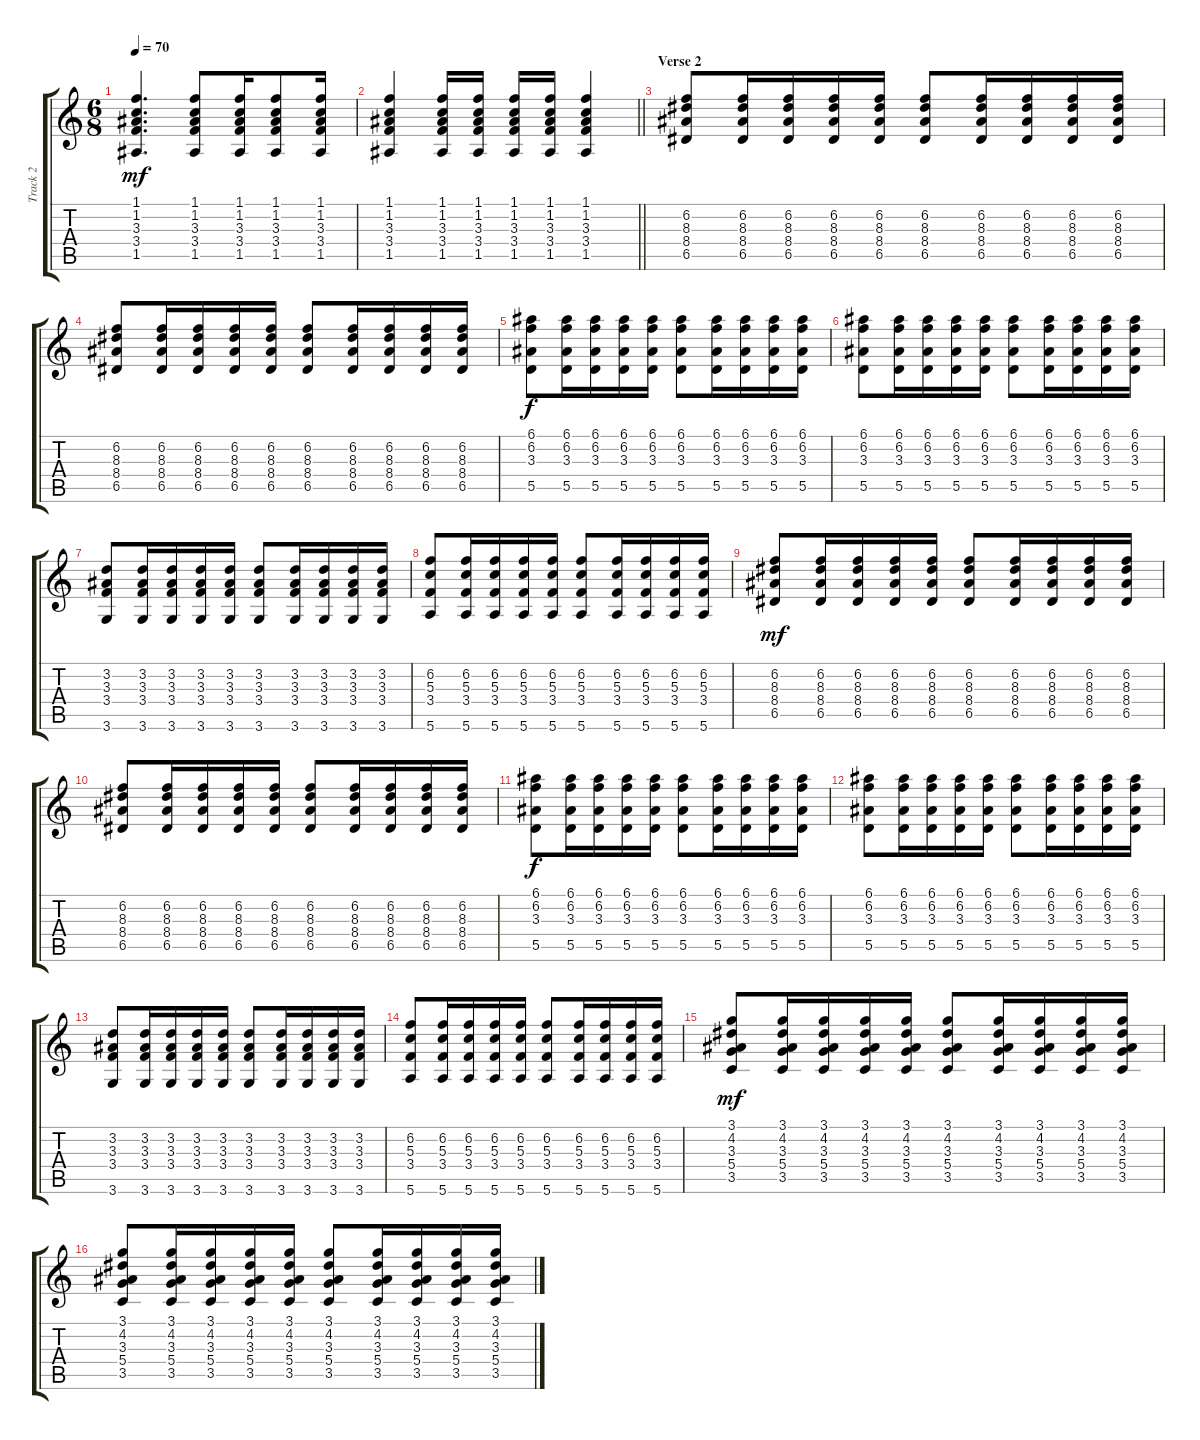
\track ("Track 2" "Track 2") {instrument acousticguitarsteel}
\staff {score tabs}
\tuning (E4 B3 G3 D3 A2 E2) {hide}
\ts (6 8)
\tempo 70
\clef g2
\ks c
(1.1 1.2 3.3 3.4 1.5).4{d dy mf} (1.1 1.2 3.3 3.4 1.5).8 (1.1 1.2 3.3 3.4 1.5).16 (1.1 1.2 3.3 3.4 1.5).8 (1.1 1.2 3.3 3.4 1.5).16 |
\barLineRight lightlight
(1.1 1.2 3.3 3.4 1.5).4 (1.1 1.2 3.3 3.4 1.5).16 (1.1 1.2 3.3 3.4 1.5).16 (1.1 1.2 3.3 3.4 1.5).16 (1.1 1.2 3.3 3.4 1.5).16 (1.1 1.2 3.3 3.4 1.5).4 |
\section ("" "Verse 2")
(6.2 8.3 8.4 6.5).8 (6.2 8.3 8.4 6.5).16 (6.2 8.3 8.4 6.5).16 (6.2 8.3 8.4 6.5).16 (6.2 8.3 8.4 6.5).16 (6.2 8.3 8.4 6.5).8 (6.2 8.3 8.4 6.5).16 (6.2 8.3 8.4 6.5).16 (6.2 8.3 8.4 6.5).16 (6.2 8.3 8.4 6.5).16 |
(6.2 8.3 8.4 6.5).8 (6.2 8.3 8.4 6.5).16 (6.2 8.3 8.4 6.5).16 (6.2 8.3 8.4 6.5).16 (6.2 8.3 8.4 6.5).16 (6.2 8.3 8.4 6.5).8 (6.2 8.3 8.4 6.5).16 (6.2 8.3 8.4 6.5).16 (6.2 8.3 8.4 6.5).16 (6.2 8.3 8.4 6.5).16 |
(6.1 6.2 3.3 5.5).8{dy f} (6.1 6.2 3.3 5.5).16 (6.1 6.2 3.3 5.5).16 (6.1 6.2 3.3 5.5).16 (6.1 6.2 3.3 5.5).16 (6.1 6.2 3.3 5.5).8 (6.1 6.2 3.3 5.5).16 (6.1 6.2 3.3 5.5).16 (6.1 6.2 3.3 5.5).16 (6.1 6.2 3.3 5.5).16 |
(6.1 6.2 3.3 5.5).8 (6.1 6.2 3.3 5.5).16 (6.1 6.2 3.3 5.5).16 (6.1 6.2 3.3 5.5).16 (6.1 6.2 3.3 5.5).16 (6.1 6.2 3.3 5.5).8 (6.1 6.2 3.3 5.5).16 (6.1 6.2 3.3 5.5).16 (6.1 6.2 3.3 5.5).16 (6.1 6.2 3.3 5.5).16 |
(3.2 3.3 3.4 3.6).8 (3.2 3.3 3.4 3.6).16 (3.2 3.3 3.4 3.6).16 (3.2 3.3 3.4 3.6).16 (3.2 3.3 3.4 3.6).16 (3.2 3.3 3.4 3.6).8 (3.2 3.3 3.4 3.6).16 (3.2 3.3 3.4 3.6).16 (3.2 3.3 3.4 3.6).16 (3.2 3.3 3.4 3.6).16 |
(6.2 5.3 3.4 5.6).8 (6.2 5.3 3.4 5.6).16 (6.2 5.3 3.4 5.6).16 (6.2 5.3 3.4 5.6).16 (6.2 5.3 3.4 5.6).16 (6.2 5.3 3.4 5.6).8 (6.2 5.3 3.4 5.6).16 (6.2 5.3 3.4 5.6).16 (6.2 5.3 3.4 5.6).16 (6.2 5.3 3.4 5.6).16 |
(6.2 8.3 8.4 6.5).8{dy mf} (6.2 8.3 8.4 6.5).16 (6.2 8.3 8.4 6.5).16 (6.2 8.3 8.4 6.5).16 (6.2 8.3 8.4 6.5).16 (6.2 8.3 8.4 6.5).8 (6.2 8.3 8.4 6.5).16 (6.2 8.3 8.4 6.5).16 (6.2 8.3 8.4 6.5).16 (6.2 8.3 8.4 6.5).16 |
(6.2 8.3 8.4 6.5).8 (6.2 8.3 8.4 6.5).16 (6.2 8.3 8.4 6.5).16 (6.2 8.3 8.4 6.5).16 (6.2 8.3 8.4 6.5).16 (6.2 8.3 8.4 6.5).8 (6.2 8.3 8.4 6.5).16 (6.2 8.3 8.4 6.5).16 (6.2 8.3 8.4 6.5).16 (6.2 8.3 8.4 6.5).16 |
(6.1 6.2 3.3 5.5).8{dy f} (6.1 6.2 3.3 5.5).16 (6.1 6.2 3.3 5.5).16 (6.1 6.2 3.3 5.5).16 (6.1 6.2 3.3 5.5).16 (6.1 6.2 3.3 5.5).8 (6.1 6.2 3.3 5.5).16 (6.1 6.2 3.3 5.5).16 (6.1 6.2 3.3 5.5).16 (6.1 6.2 3.3 5.5).16 |
(6.1 6.2 3.3 5.5).8 (6.1 6.2 3.3 5.5).16 (6.1 6.2 3.3 5.5).16 (6.1 6.2 3.3 5.5).16 (6.1 6.2 3.3 5.5).16 (6.1 6.2 3.3 5.5).8 (6.1 6.2 3.3 5.5).16 (6.1 6.2 3.3 5.5).16 (6.1 6.2 3.3 5.5).16 (6.1 6.2 3.3 5.5).16 |
(3.2 3.3 3.4 3.6).8 (3.2 3.3 3.4 3.6).16 (3.2 3.3 3.4 3.6).16 (3.2 3.3 3.4 3.6).16 (3.2 3.3 3.4 3.6).16 (3.2 3.3 3.4 3.6).8 (3.2 3.3 3.4 3.6).16 (3.2 3.3 3.4 3.6).16 (3.2 3.3 3.4 3.6).16 (3.2 3.3 3.4 3.6).16 |
(6.2 5.3 3.4 5.6).8 (6.2 5.3 3.4 5.6).16 (6.2 5.3 3.4 5.6).16 (6.2 5.3 3.4 5.6).16 (6.2 5.3 3.4 5.6).16 (6.2 5.3 3.4 5.6).8 (6.2 5.3 3.4 5.6).16 (6.2 5.3 3.4 5.6).16 (6.2 5.3 3.4 5.6).16 (6.2 5.3 3.4 5.6).16 |
(3.1 4.2 3.3 5.4 3.5).8{dy mf} (3.1 4.2 3.3 5.4 3.5).16 (3.1 4.2 3.3 5.4 3.5).16 (3.1 4.2 3.3 5.4 3.5).16 (3.1 4.2 3.3 5.4 3.5).16 (3.1 4.2 3.3 5.4 3.5).8 (3.1 4.2 3.3 5.4 3.5).16 (3.1 4.2 3.3 5.4 3.5).16 (3.1 4.2 3.3 5.4 3.5).16 (3.1 4.2 3.3 5.4 3.5).16 |
(3.1 4.2 3.3 5.4 3.5).8 (3.1 4.2 3.3 5.4 3.5).16 (3.1 4.2 3.3 5.4 3.5).16 (3.1 4.2 3.3 5.4 3.5).16 (3.1 4.2 3.3 5.4 3.5).16 (3.1 4.2 3.3 5.4 3.5).8 (3.1 4.2 3.3 5.4 3.5).16 (3.1 4.2 3.3 5.4 3.5).16 (3.1 4.2 3.3 5.4 3.5).16 (3.1 4.2 3.3 5.4 3.5).16
